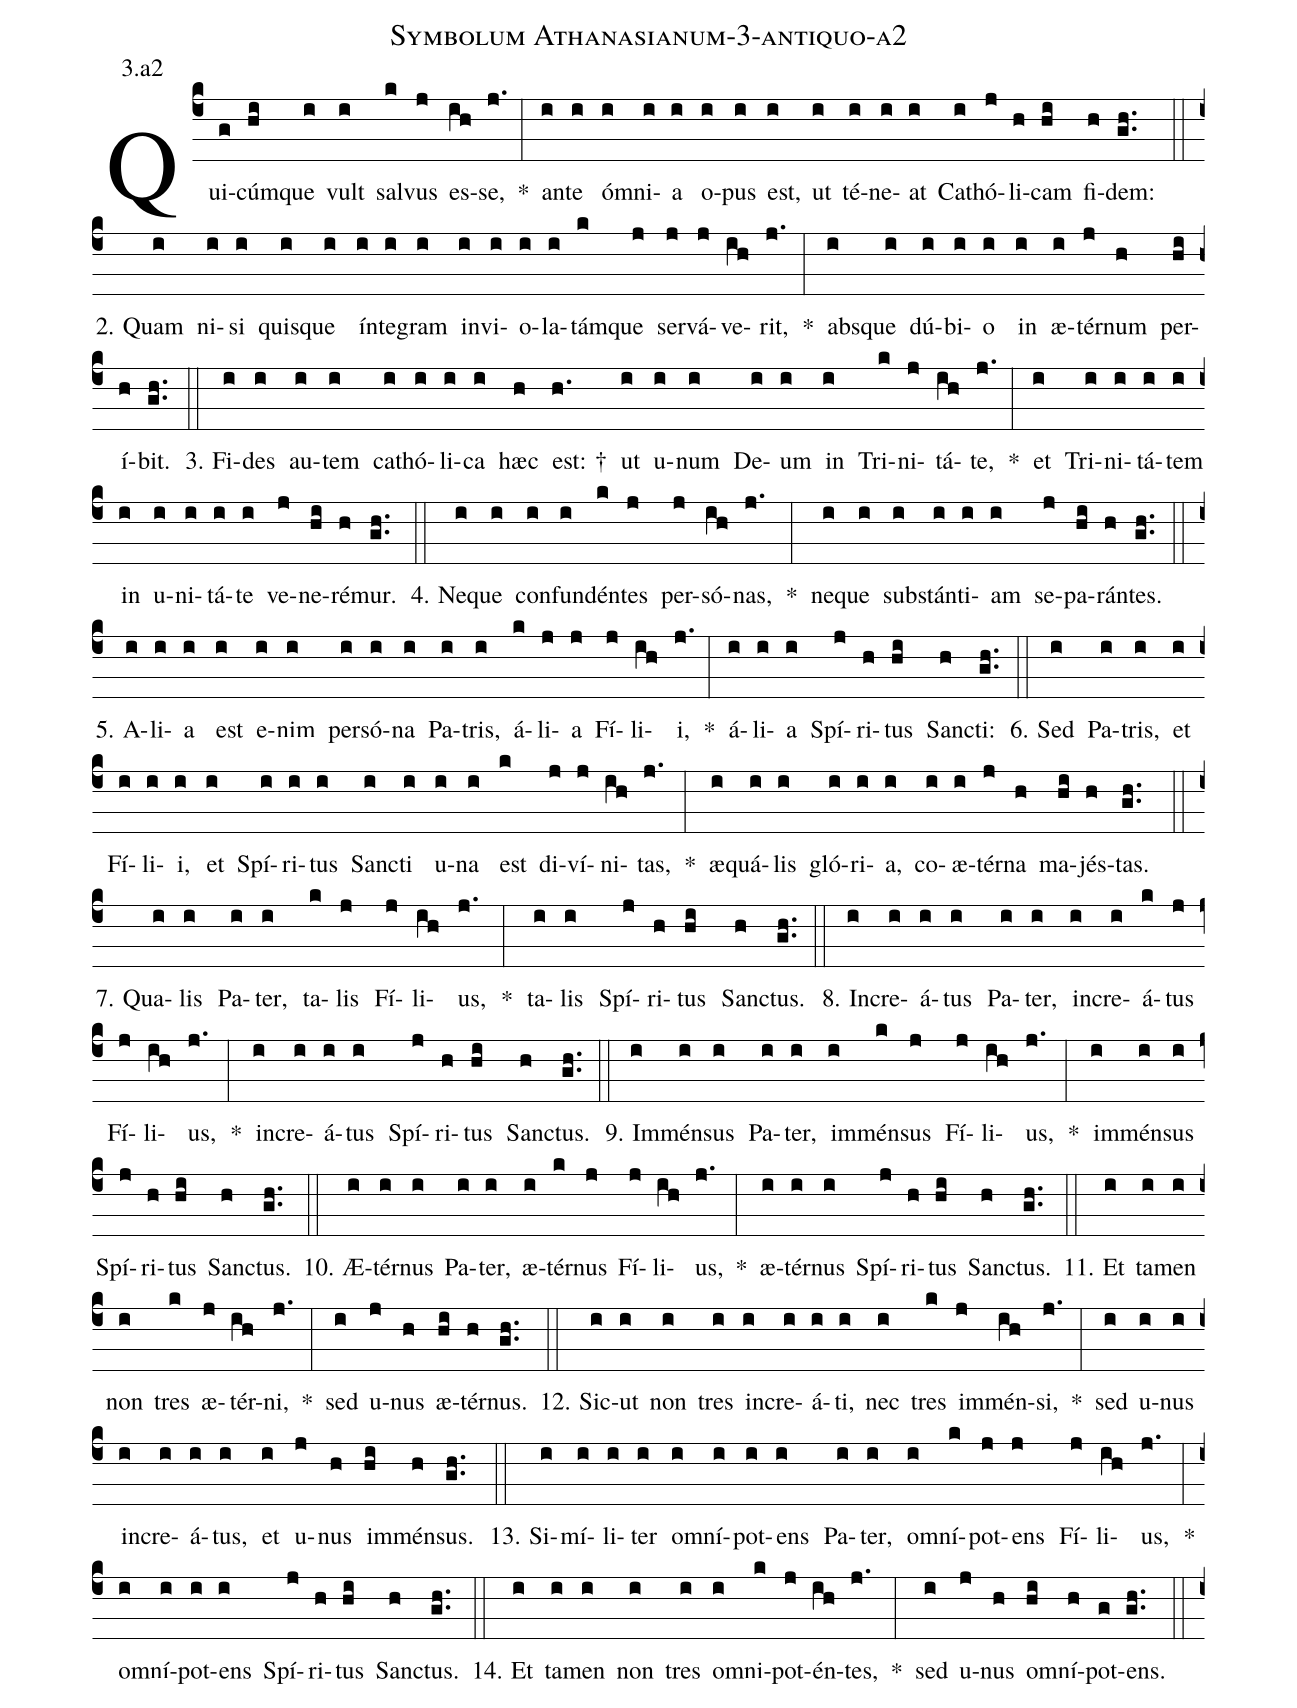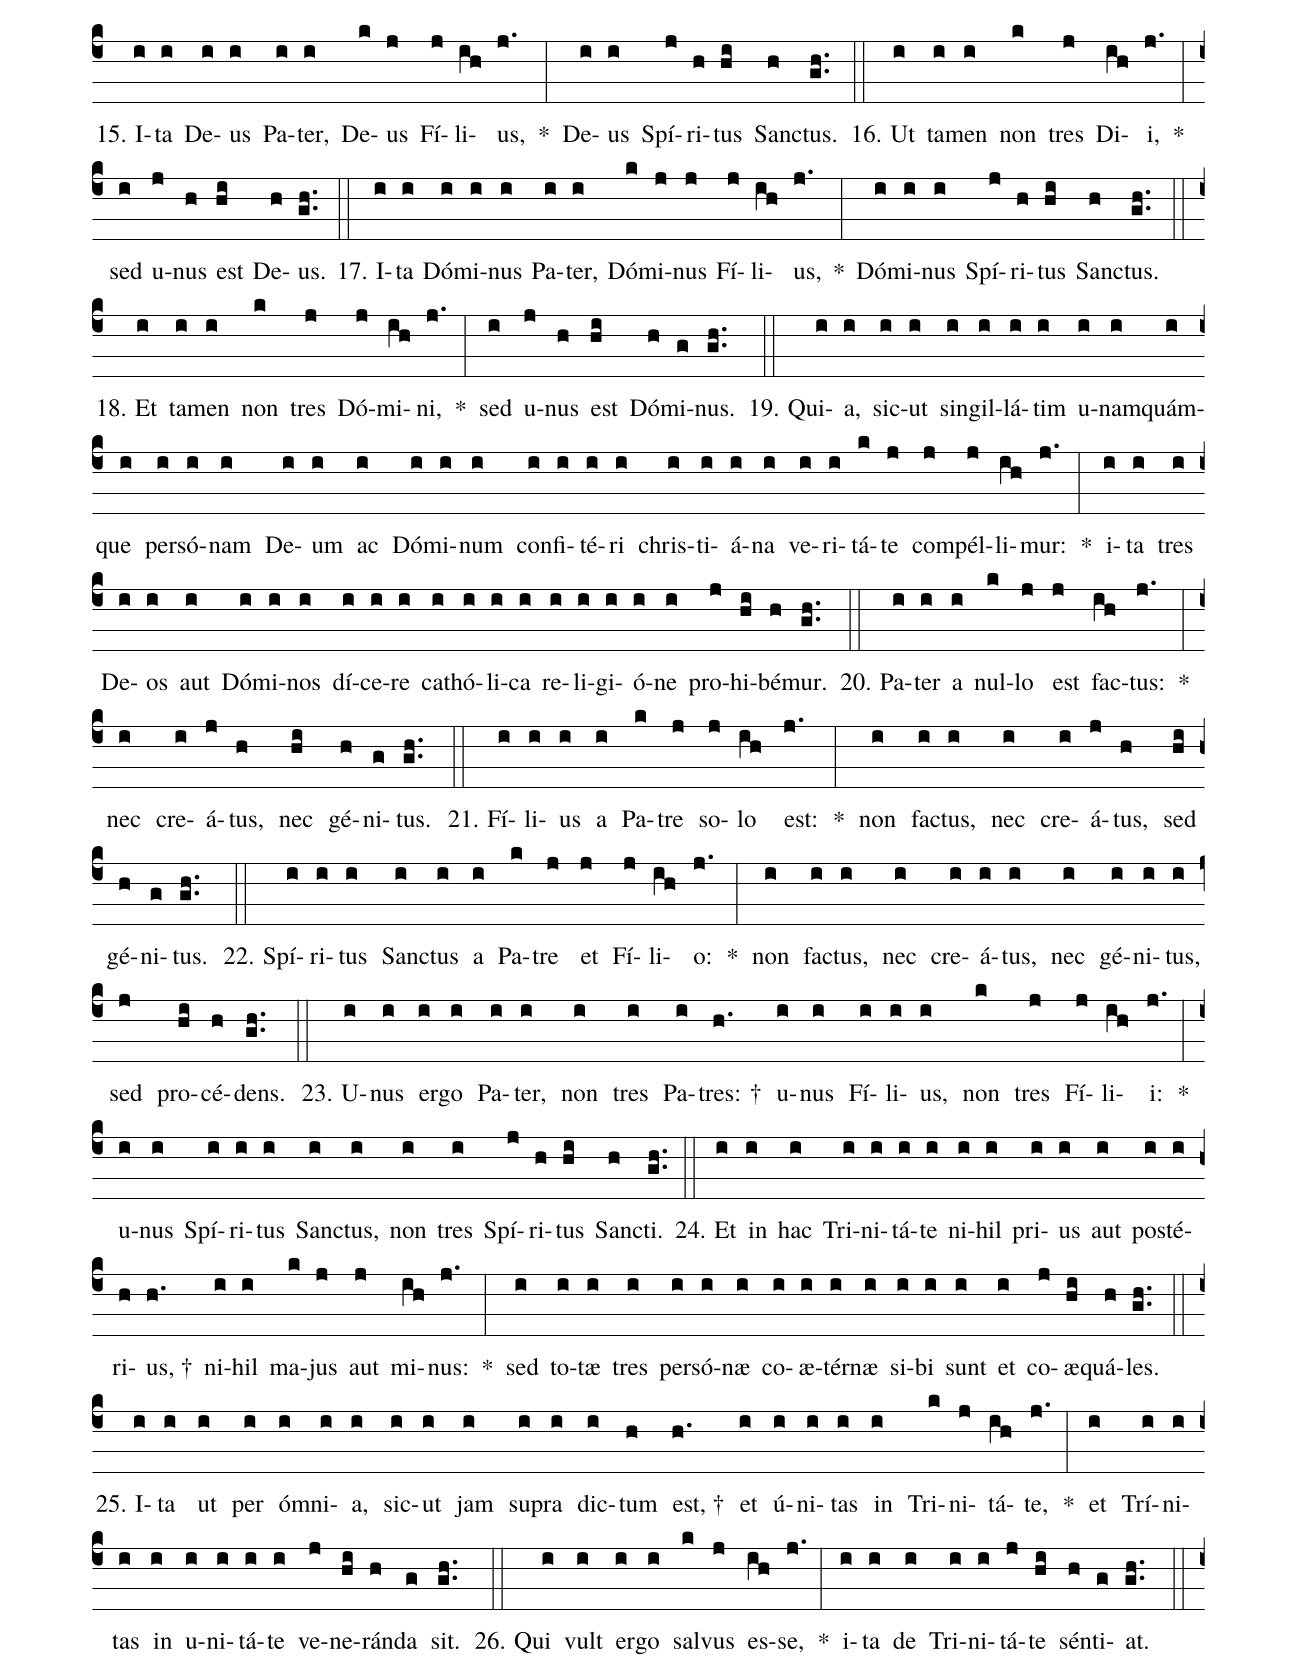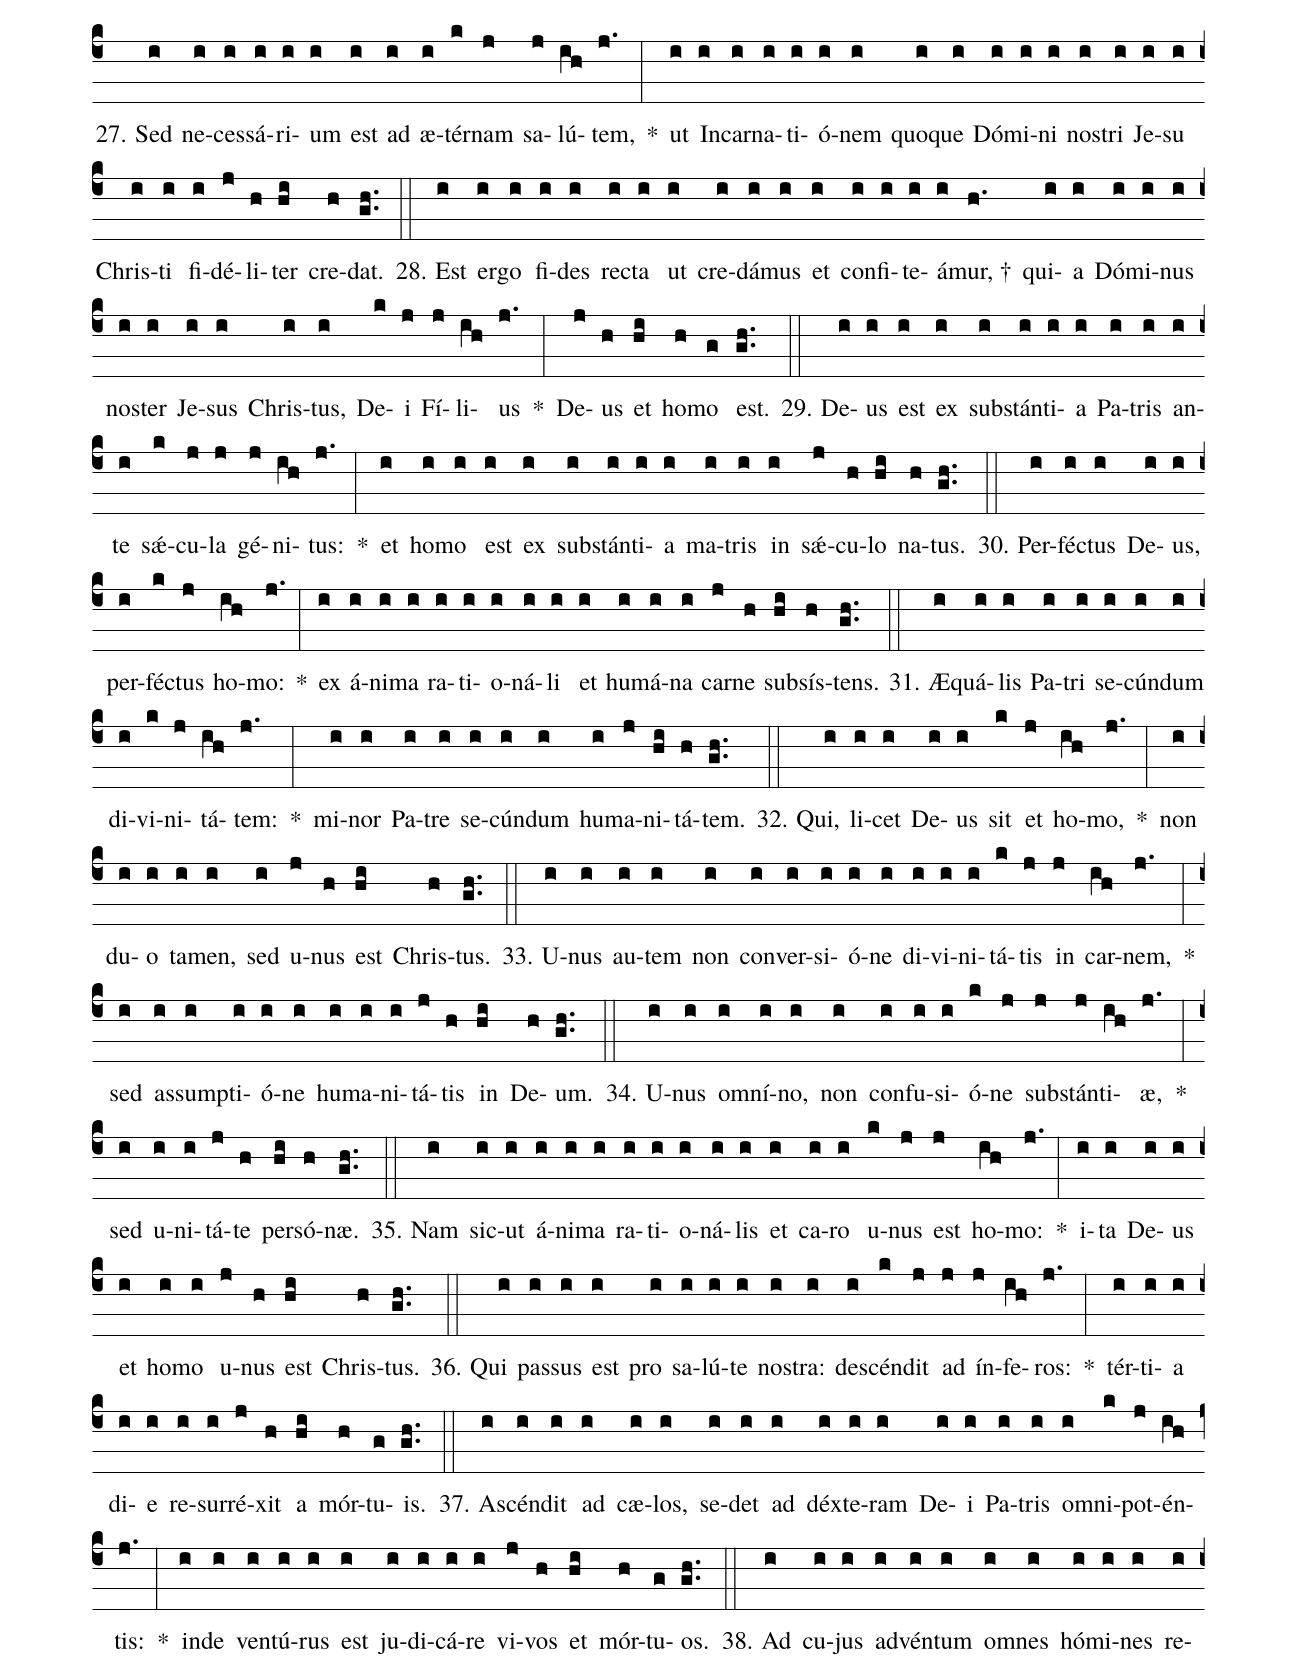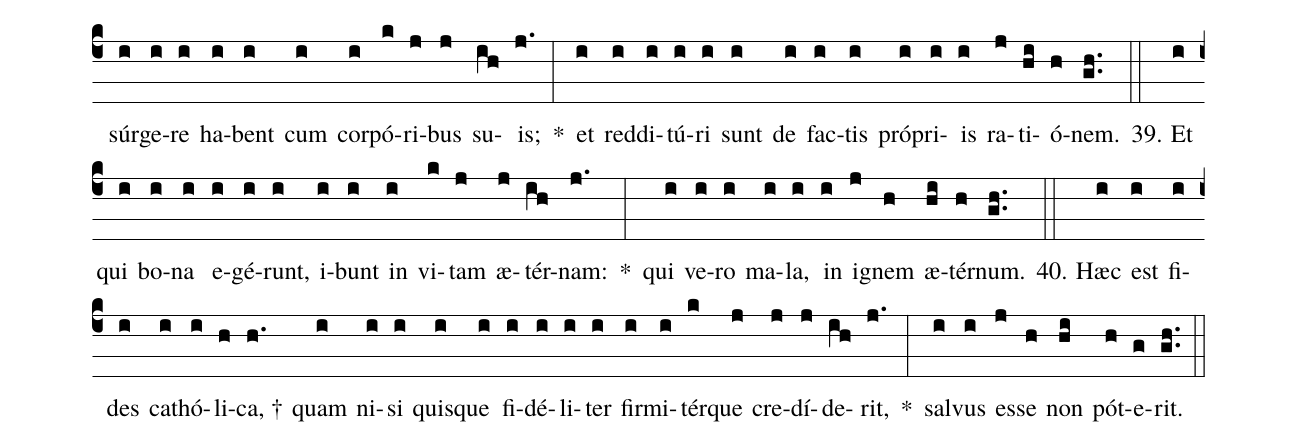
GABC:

name: Symbolum Athanasianum-3-antiquo-a2;
annotation: 3.a2;
%%
(c4)Qui(g)cúm(hi)que(i) vult(i) sal(k)vus(j) es(ih)se,(j.) *(:) an(i)te(i) óm(i)ni(i)a(i) o(i)pus(i) est,(i) ut(i) té(i)ne(i)at(i) Ca(i)thó(j)li(h)cam(hi) fi(h)dem:(gh..) (::)
2. Quam(i) ni(i)si(i) quis(i)que(i) ín(i)te(i)gram(i) in(i)vi(i)o(i)la(i)tám(k)que(j) ser(j)vá(j)ve(ih)rit,(j.) *(:) abs(i)que(i) dú(i)bi(i)o(i) in(i) æ(i)tér(j)num(h) per(hi)í(h)bit.(gh..) (::)
3. Fi(i)des(i) au(i)tem(i) ca(i)thó(i)li(i)ca(i) hæc(h) est: †(h.) ut(i) u(i)num(i) De(i)um(i) in(i) Tri(k)ni(j)tá(ih)te,(j.) *(:) et(i) Tri(i)ni(i)tá(i)tem(i) in(i) u(i)ni(i)tá(i)te(i) ve(j)ne(hi)ré(h)mur.(gh..) (::)
4. Ne(i)que(i) con(i)fun(i)dén(k)tes(j) per(j)só(ih)nas,(j.) *(:) ne(i)que(i) sub(i)stán(i)ti(i)am(i) se(j)pa(hi)rán(h)tes.(gh..) (::)
5. A(i)li(i)a(i) est(i) e(i)nim(i) per(i)só(i)na(i) Pa(i)tris,(i) á(k)li(j)a(j) Fí(j)li(ih)i,(j.) *(:) á(i)li(i)a(i) Spí(j)ri(h)tus(hi) Sanc(h)ti:(gh..) (::)
6. Sed(i) Pa(i)tris,(i) et(i) Fí(i)li(i)i,(i) et(i) Spí(i)ri(i)tus(i) Sanc(i)ti(i) u(i)na(i) est(k) di(j)ví(j)ni(ih)tas,(j.) *(:) æ(i)quá(i)lis(i) gló(i)ri(i)a,(i) co(i)æ(i)tér(j)na(h) ma(hi)jés(h)tas.(gh..) (::)
7. Qua(i)lis(i) Pa(i)ter,(i) ta(k)lis(j) Fí(j)li(ih)us,(j.) *(:) ta(i)lis(i) Spí(j)ri(h)tus(hi) Sanc(h)tus.(gh..) (::)
8. In(i)cre(i)á(i)tus(i) Pa(i)ter,(i) in(i)cre(i)á(k)tus(j) Fí(j)li(ih)us,(j.) *(:) in(i)cre(i)á(i)tus(i) Spí(j)ri(h)tus(hi) Sanc(h)tus.(gh..) (::)
9. Im(i)mén(i)sus(i) Pa(i)ter,(i) im(i)mén(k)sus(j) Fí(j)li(ih)us,(j.) *(:) im(i)mén(i)sus(i) Spí(j)ri(h)tus(hi) Sanc(h)tus.(gh..) (::)
10. Æ(i)tér(i)nus(i) Pa(i)ter,(i) æ(i)tér(k)nus(j) Fí(j)li(ih)us,(j.) *(:) æ(i)tér(i)nus(i) Spí(j)ri(h)tus(hi) Sanc(h)tus.(gh..) (::)
11. Et(i) ta(i)men(i) non(i) tres(k) æ(j)tér(ih)ni,(j.) *(:) sed(i) u(j)nus(h) æ(hi)tér(h)nus.(gh..) (::)
12. Sic(i)ut(i) non(i) tres(i) in(i)cre(i)á(i)ti,(i) nec(i) tres(k) im(j)mén(ih)si,(j.) *(:) sed(i) u(i)nus(i) in(i)cre(i)á(i)tus,(i) et(i) u(j)nus(h) im(hi)mén(h)sus.(gh..) (::)
13. Si(i)mí(i)li(i)ter(i) om(i)ní(i)pot(i)ens(i) Pa(i)ter,(i) om(i)ní(k)pot(j)ens(j) Fí(j)li(ih)us,(j.) *(:) om(i)ní(i)pot(i)ens(i) Spí(j)ri(h)tus(hi) Sanc(h)tus.(gh..) (::)
14. Et(i) ta(i)men(i) non(i) tres(i) om(i)ni(k)pot(j)én(ih)tes,(j.) *(:) sed(i) u(j)nus(h) om(hi)ní(h)pot(g)ens.(gh..) (::)
15. I(i)ta(i) De(i)us(i) Pa(i)ter,(i) De(k)us(j) Fí(j)li(ih)us,(j.) *(:) De(i)us(i) Spí(j)ri(h)tus(hi) Sanc(h)tus.(gh..) (::)
16. Ut(i) ta(i)men(i) non(k) tres(j) Di(ih)i,(j.) *(:) sed(i) u(j)nus(h) est(hi) De(h)us.(gh..) (::)
17. I(i)ta(i) Dó(i)mi(i)nus(i) Pa(i)ter,(i) Dó(k)mi(j)nus(j) Fí(j)li(ih)us,(j.) *(:) Dó(i)mi(i)nus(i) Spí(j)ri(h)tus(hi) Sanc(h)tus.(gh..) (::)
18. Et(i) ta(i)men(i) non(k) tres(j) Dó(j)mi(ih)ni,(j.) *(:) sed(i) u(j)nus(h) est(hi) Dó(h)mi(g)nus.(gh..) (::)
19. Qui(i)a,(i) sic(i)ut(i) sin(i)gil(i)lá(i)tim(i) u(i)nam(i)quám(i)que(i) per(i)só(i)nam(i) De(i)um(i) ac(i) Dó(i)mi(i)num(i) con(i)fi(i)té(i)ri(i) chris(i)ti(i)á(i)na(i) ve(i)ri(i)tá(k)te(j) com(j)pél(j)li(ih)mur:(j.) *(:) i(i)ta(i) tres(i) De(i)os(i) aut(i) Dó(i)mi(i)nos(i) dí(i)ce(i)re(i) ca(i)thó(i)li(i)ca(i) re(i)li(i)gi(i)ó(i)ne(i) pro(j)hi(hi)bé(h)mur.(gh..) (::)
20. Pa(i)ter(i) a(i) nul(k)lo(j) est(j) fac(ih)tus:(j.) *(:) nec(i) cre(i)á(j)tus,(h) nec(hi) gé(h)ni(g)tus.(gh..) (::)
21. Fí(i)li(i)us(i) a(i) Pa(k)tre(j) so(j)lo(ih) est:(j.) *(:) non(i) fac(i)tus,(i) nec(i) cre(i)á(j)tus,(h) sed(hi) gé(h)ni(g)tus.(gh..) (::)
22. Spí(i)ri(i)tus(i) Sanc(i)tus(i) a(i) Pa(k)tre(j) et(j) Fí(j)li(ih)o:(j.) *(:) non(i) fac(i)tus,(i) nec(i) cre(i)á(i)tus,(i) nec(i) gé(i)ni(i)tus,(i) sed(j) pro(hi)cé(h)dens.(gh..) (::)
23. U(i)nus(i) er(i)go(i) Pa(i)ter,(i) non(i) tres(i) Pa(i)tres: †(h.) u(i)nus(i) Fí(i)li(i)us,(i) non(k) tres(j) Fí(j)li(ih)i:(j.) *(:) u(i)nus(i) Spí(i)ri(i)tus(i) Sanc(i)tus,(i) non(i) tres(i) Spí(j)ri(h)tus(hi) Sanc(h)ti.(gh..) (::)
24. Et(i) in(i) hac(i) Tri(i)ni(i)tá(i)te(i) ni(i)hil(i) pri(i)us(i) aut(i) post(i)é(i)ri(h)us, †(h.) ni(i)hil(i) ma(k)jus(j) aut(j) mi(ih)nus:(j.) *(:) sed(i) to(i)tæ(i) tres(i) per(i)só(i)næ(i) co(i)æ(i)tér(i)næ(i) si(i)bi(i) sunt(i) et(i) co(j)æ(hi)quá(h)les.(gh..) (::)
25. I(i)ta(i) ut(i) per(i) óm(i)ni(i)a,(i) sic(i)ut(i) jam(i) su(i)pra(i) dic(i)tum(h) est, †(h.) et(i) ú(i)ni(i)tas(i) in(i) Tri(k)ni(j)tá(ih)te,(j.) *(:) et(i) Trí(i)ni(i)tas(i) in(i) u(i)ni(i)tá(i)te(i) ve(j)ne(hi)rán(h)da(g) sit.(gh..) (::)
26. Qui(i) vult(i) er(i)go(i) sal(k)vus(j) es(ih)se,(j.) *(:) i(i)ta(i) de(i) Tri(i)ni(i)tá(j)te(hi) sén(h)ti(g)at.(gh..) (::)
27. Sed(i) ne(i)ces(i)sá(i)ri(i)um(i) est(i) ad(i) æ(i)tér(k)nam(j) sa(j)lú(ih)tem,(j.) *(:) ut(i) In(i)car(i)na(i)ti(i)ó(i)nem(i) quo(i)que(i) Dó(i)mi(i)ni(i) nos(i)tri(i) Je(i)su(i) Chris(i)ti(i) fi(i)dé(j)li(h)ter(hi) cre(h)dat.(gh..) (::)
28. Est(i) er(i)go(i) fi(i)des(i) rec(i)ta(i) ut(i) cre(i)dá(i)mus(i) et(i) con(i)fi(i)te(i)á(i)mur, †(h.) qui(i)a(i) Dó(i)mi(i)nus(i) nos(i)ter(i) Je(i)sus(i) Chris(i)tus,(i) De(k)i(j) Fí(j)li(ih)us(j.) *(:) De(j)us(h) et(hi) ho(h)mo(g) est.(gh..) (::)
29. De(i)us(i) est(i) ex(i) sub(i)stán(i)ti(i)a(i) Pa(i)tris(i) an(i)te(i) sǽ(k)cu(j)la(j) gé(j)ni(ih)tus:(j.) *(:) et(i) ho(i)mo(i) est(i) ex(i) sub(i)stán(i)ti(i)a(i) ma(i)tris(i) in(i) sǽ(j)cu(h)lo(hi) na(h)tus.(gh..) (::)
30. Per(i)féc(i)tus(i) De(i)us,(i) per(i)féc(k)tus(j) ho(ih)mo:(j.) *(:) ex(i) á(i)ni(i)ma(i) ra(i)ti(i)o(i)ná(i)li(i) et(i) hu(i)má(i)na(i) car(j)ne(h) sub(hi)sís(h)tens.(gh..) (::)
31. Æ(i)quá(i)lis(i) Pa(i)tri(i) se(i)cún(i)dum(i) di(i)vi(k)ni(j)tá(ih)tem:(j.) *(:) mi(i)nor(i) Pa(i)tre(i) se(i)cún(i)dum(i) hu(i)ma(j)ni(hi)tá(h)tem.(gh..) (::)
32. Qui,(i) li(i)cet(i) De(i)us(i) sit(k) et(j) ho(ih)mo,(j.) *(:) non(i) du(i)o(i) ta(i)men,(i) sed(i) u(j)nus(h) est(hi) Chris(h)tus.(gh..) (::)
33. U(i)nus(i) au(i)tem(i) non(i) con(i)ver(i)si(i)ó(i)ne(i) di(i)vi(i)ni(i)tá(k)tis(j) in(j) car(ih)nem,(j.) *(:) sed(i) as(i)sump(i)ti(i)ó(i)ne(i) hu(i)ma(i)ni(i)tá(j)tis(h) in(hi) De(h)um.(gh..) (::)
34. U(i)nus(i) om(i)ní(i)no,(i) non(i) con(i)fu(i)si(i)ó(k)ne(j) sub(j)stán(j)ti(ih)æ,(j.) *(:) sed(i) u(i)ni(i)tá(j)te(h) per(hi)só(h)næ.(gh..) (::)
35. Nam(i) sic(i)ut(i) á(i)ni(i)ma(i) ra(i)ti(i)o(i)ná(i)lis(i) et(i) ca(i)ro(i) u(k)nus(j) est(j) ho(ih)mo:(j.) *(:) i(i)ta(i) De(i)us(i) et(i) ho(i)mo(i) u(j)nus(h) est(hi) Chris(h)tus.(gh..) (::)
36. Qui(i) pas(i)sus(i) est(i) pro(i) sa(i)lú(i)te(i) nos(i)tra:(i) de(i)scén(k)dit(j) ad(j) ín(j)fe(ih)ros:(j.) *(:) tér(i)ti(i)a(i) di(i)e(i) re(i)sur(i)ré(j)xit(h) a(hi) mór(h)tu(g)is.(gh..) (::)
37. A(i)scén(i)dit(i) ad(i) cæ(i)los,(i) se(i)det(i) ad(i) déx(i)te(i)ram(i) De(i)i(i) Pa(i)tris(i) om(i)ni(k)pot(j)én(ih)tis:(j.) *(:) in(i)de(i) ven(i)tú(i)rus(i) est(i) ju(i)di(i)cá(i)re(i) vi(j)vos(h) et(hi) mór(h)tu(g)os.(gh..) (::)
38. Ad(i) cu(i)jus(i) ad(i)vén(i)tum(i) om(i)nes(i) hó(i)mi(i)nes(i) re(i)súr(i)ge(i)re(i) ha(i)bent(i) cum(i) cor(i)pó(k)ri(j)bus(j) su(ih)is;(j.) *(:) et(i) red(i)di(i)tú(i)ri(i) sunt(i) de(i) fac(i)tis(i) pró(i)pri(i)is(i) ra(j)ti(hi)ó(h)nem.(gh..) (::)
39. Et(i) qui(i) bo(i)na(i) e(i)gé(i)runt,(i) i(i)bunt(i) in(i) vi(k)tam(j) æ(j)tér(ih)nam:(j.) *(:) qui(i) ve(i)ro(i) ma(i)la,(i) in(i) i(j)gnem(h) æ(hi)tér(h)num.(gh..) (::)
40. Hæc(i) est(i) fi(i)des(i) ca(i)thó(i)li(h)ca, †(h.) quam(i) ni(i)si(i) quis(i)que(i) fi(i)dé(i)li(i)ter(i) fir(i)mi(i)tér(k)que(j) cre(j)dí(j)de(ih)rit,(j.) *(:) sal(i)vus(i) es(j)se(h) non(hi) pót(h)e(g)rit.(gh..) (::)
